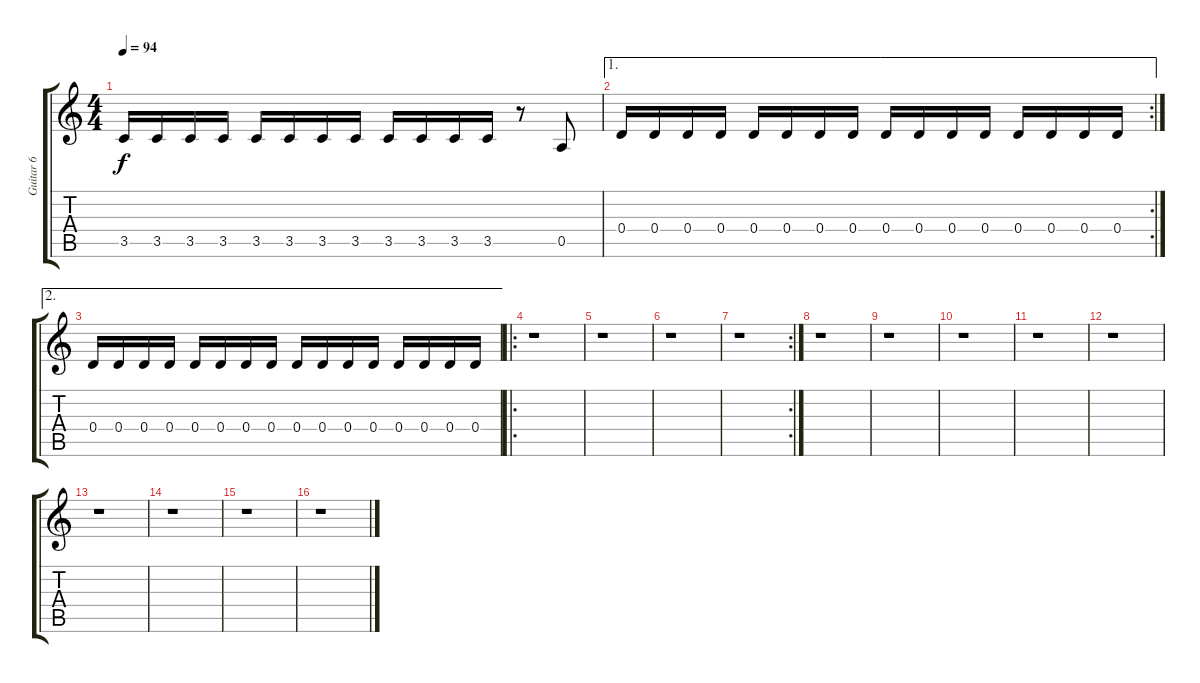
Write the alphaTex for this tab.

\track ("Guitar 6" "Guitar 6") {instrument distortionguitar}
\staff {score tabs}
\tuning (E4 B3 G3 D3 A2 E2) {hide}
\ts (4 4)
\tempo 94
\clef g2
\ks c
3.5.16{dy f} 3.5.16 3.5.16 3.5.16 3.5.16 3.5.16 3.5.16 3.5.16 3.5.16 3.5.16 3.5.16 3.5.16 r.8 0.5.8 |
\ae 1
\rc 2
0.4.16 0.4.16 0.4.16 0.4.16 0.4.16 0.4.16 0.4.16 0.4.16 0.4.16 0.4.16 0.4.16 0.4.16 0.4.16 0.4.16 0.4.16 0.4.16 |
\ae 2
0.4.16 0.4.16 0.4.16 0.4.16 0.4.16 0.4.16 0.4.16 0.4.16 0.4.16 0.4.16 0.4.16 0.4.16 0.4.16 0.4.16 0.4.16 0.4.16 |
\ro
r.1 |
r.1 |
r.1 |
\rc 2
r.1 |
r.1 |
r.1 |
r.1 |
r.1 |
r.1 |
r.1 |
r.1 |
r.1 |
r.1
